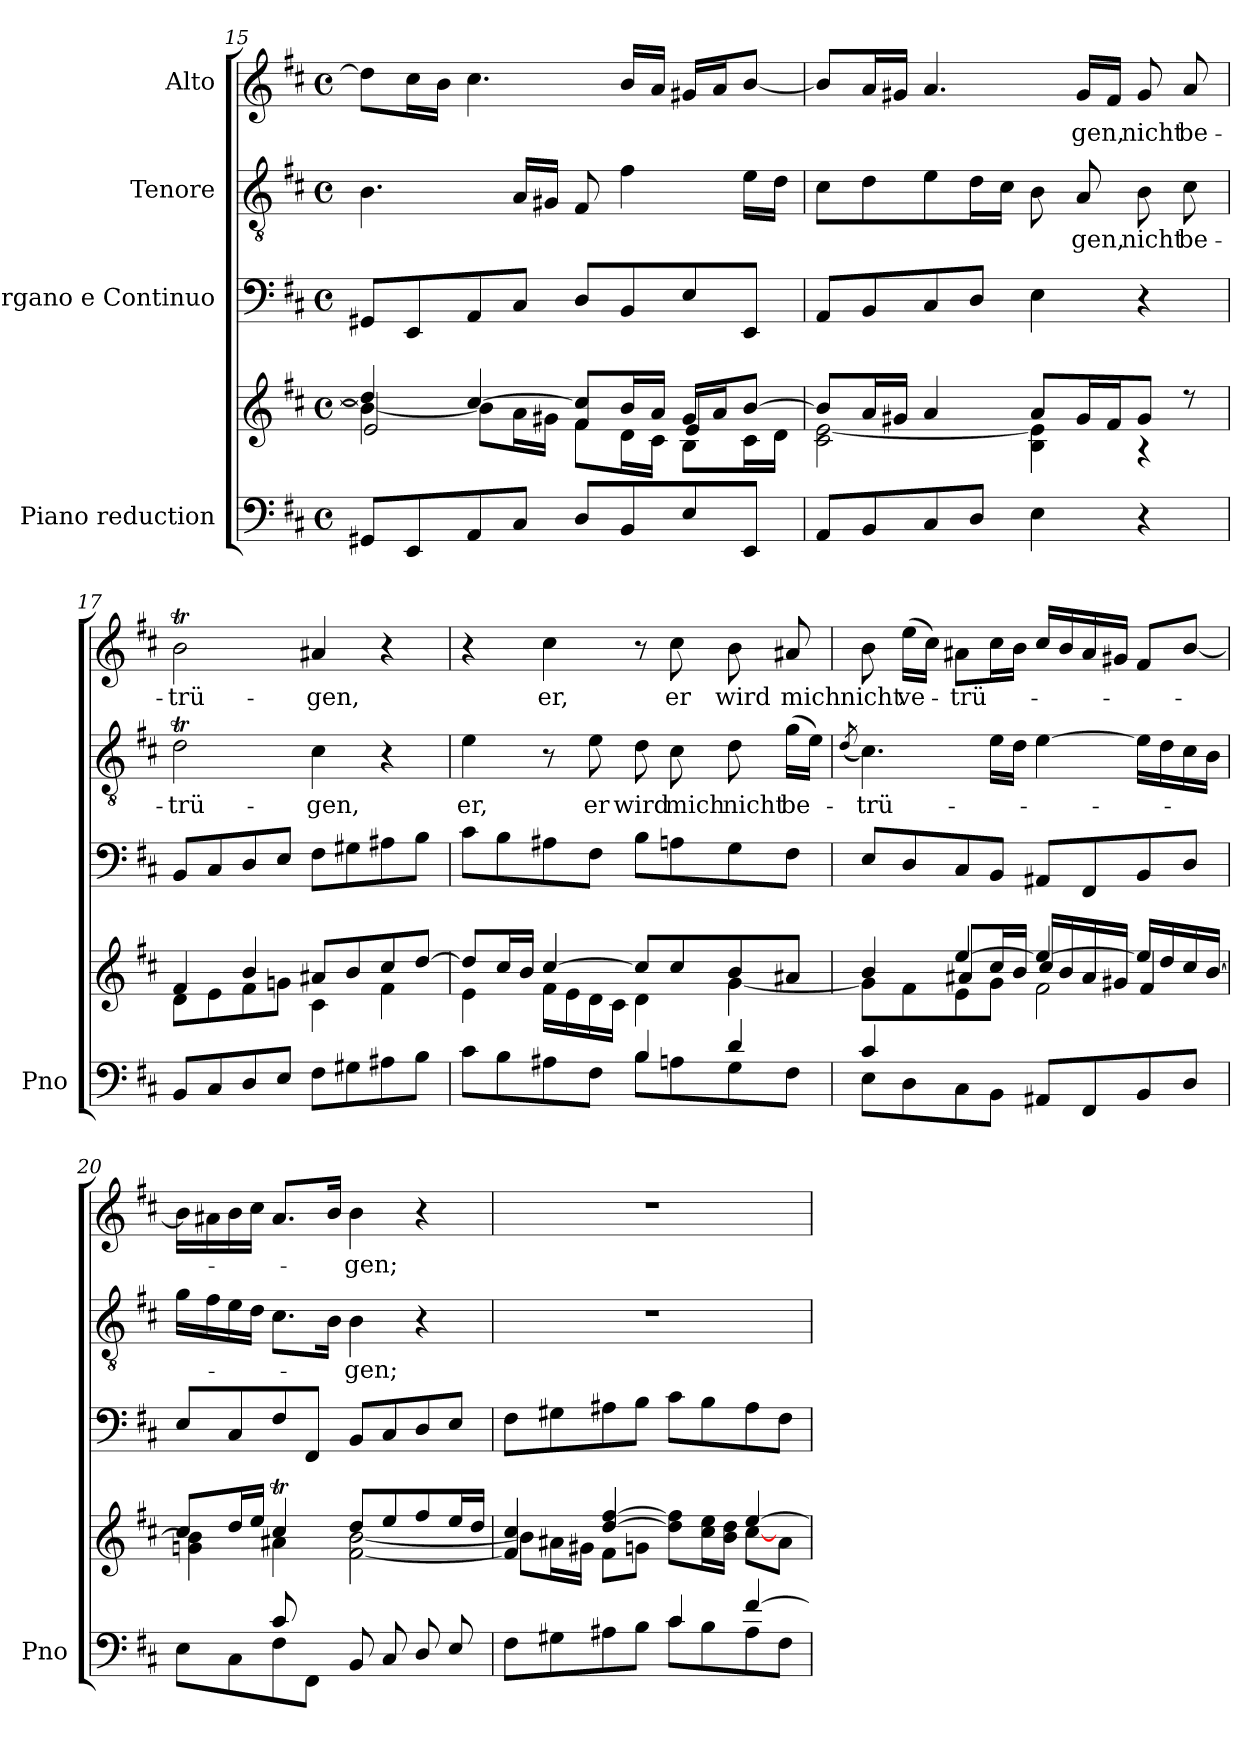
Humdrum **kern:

**kern	**kern	**kern	**kern	**text	**kern	**text
*part4	*part4	*part3	*part2	*part2	*part1	*part1
*staff5	*staff4	*staff3	*staff2	*staff2	*staff1	*staff1
*I"Piano reduction	*	*I"Organo e Continuo	*I"Tenore	*	*I"Alto	*
*I'Pno	*	*	*	*	*	*
!!LO:PB:g=z
*clefF4	*clefG2	*clefF4	*clefGv2	*	*clefG2	*
*k[f#c#]	*k[f#c#]	*k[f#c#]	*k[f#c#]	*	*k[f#c#]	*
*M4/4	*M4/4	*M4/4	*M4/4	*	*M4/4	*
*met(c)	*met(c)	*met(c)	*met(c)	*	*met(c)	*
=15	=15	=15	=15	=15	=15	=15
*	*^	*	*	*	*	*
*	*	*^	*	*	*	*	*
8GG#X/L	4dd/]	4b\_	2e/	8GG#X/L	4.B\	.	8dd\L]	.
8EE/	.	.	.	8EE/	.	.	16cc#\L	.
.	.	.	.	.	.	.	16b\JJ	.
8AA/	[4cc#/	8b\L]	.	8AA/	.	.	4.cc#\	.
8C#/J	.	16a\L	.	8C#/J	16A/LL	.	.	.
.	.	16g#X\JJ	.	.	16G#X/JJ	.	.	.
8D/L	8cc#/L]	8f#\L	4f#/	8D/L	8F#/	.	.	.
8BB/	16b/L	16d\L	.	8BB/	4f#\	.	16b/LL	.
.	16a/JJ	16c#\JJ	.	.	.	.	16a/JJ	.
8E/	16g#/LL	8B\L	4e/	8E/	.	.	16g#X/LL	.
.	16a/J	.	.	.	.	.	16a/J	.
8EE/J	[8b/J	16c#\L	.	8EE/J	16e\LL	.	[8b/J	.
.	.	16d\JJ	.	.	16d\JJ	.	.	.
*	*	*v	*v	*	*	*	*	*
=16	=16	=16	=16	=16	=16	=16	=16
8AA/L	8b/L]	2c#\ [2e\	8AA/L	8c#\L	.	8b/L]	.
8BB/	16a/L	.	8BB/	8d\	.	16a/L	.
.	16g#X/JJ	.	.	.	.	16g#X/JJ	.
8C#/	4a/	.	8C#/	8e\	.	4.a/	.
8D/J	.	.	8D/J	16d\L	.	.	.
.	.	.	.	16c#\JJ	.	.	.
4E\	8a/L	4B\ 4e\]	4E\	8B\	.	.	.
!	!	!	!	!	!LO:LY:b	!	!LO:LY:b
.	16g#/L	.	.	8A/	-gen,	16g#/LL	-gen,
.	16f#/J	.	.	.	.	16f#/JJ	.
!	!	!	!	!	!LO:LY:b	!	!LO:LY:b
4r	8g#/J	4r	4r	8B\	nicht	8g#/	nicht
!	!	!	!	!	!LO:LY:b	!	!LO:LY:b
.	8r	.	.	8c#\	be-	8a/	be-
=17	=17	=17	=17	=17	=17	=17	=17
!	!	!	!	!	!LO:LY:b	!	!LO:LY:b
8BB/L	4f#/	8d\L	8BB/L	2dT\	-trü-	2bT\	-trü-
8C#/	.	8e\	8C#/	.	.	.	.
8D/	4b/	8f#\	8D/	.	.	.	.
8E/J	.	8gn\J	8E/J	.	.	.	.
!	!	!	!	!	!LO:LY:b	!	!LO:LY:b
8F#\L	8a#X/L	4c#\	8F#\L	4c#\	-gen,	4a#X/	-gen,
8G#X\	8b/	.	8G#X\	.	.	.	.
8A#X\	8cc#/	4f#\	8A#X\	4r	.	4r	.
8B\J	[8dd/J	.	8B\J	.	.	.	.
=18	=18	=18	=18	=18	=18	=18	=18
*^	*	*	*	*	*	*	*
!	!	!	!	!	!	!LO:LY:b	!	!
2ryy	8c#\L	8dd/L]	4e\	8c#\L	4e\	er,	4r	.
.	8B\	16cc#/L	.	8B\	.	.	.	.
.	.	16b/JJ	.	.	.	.	.	.
!	!	!	!	!	!	!	!	!LO:LY:b
.	8A#X\	[4cc#/	16f#\LL	8A#X\	8r	.	4cc#\	er,
.	.	.	16e\	.	.	.	.	.
!	!	!	!	!	!	!LO:LY:b	!	!
.	8F#\J	.	16d\	8F#\J	8e\	er	.	.
.	.	.	16c#\JJ	.	.	.	.	.
!	!	!	!	!	!	!LO:LY:b	!	!
4B/	8B\L	8cc#/L]	4d\	8B\L	8d\	wird	8r	.
!	!	!	!	!	!	!LO:LY:b	!	!LO:LY:b
.	8An\	8cc#/	.	8An\	8c#\	mich	8cc#\	er
!	!	!	!	!	!	!LO:LY:b	!	!LO:LY:b
4d/	8G\	8b/	[4g\	8G\	8d\	nicht	8b\	wird
!	!	!	!	!	!	!LO:LY:b	!	!LO:LY:b
.	8F#\J	8a#X/J	.	8F#\J	(16g\LL	be-	8a#X/	mich
.	.	.	.	.	16e\JJ)	.	.	.
*	*	*v	*v	*	*	*	*	*
!!LO:LB:g=z
=19	=19	=19	=19	=19	=19	=19	=19
.	.	.	.	(8qd/	.	.	.
*	*	*^	*	*	*	*	*
*	*	*	*^	*	*	*	*	*
!	!	!	!	!	!	!	!LO:LY:b	!	!LO:LY:b
4c#/	8E\L	4b/	8g\L]	4ryy	8E/L	4.c#\)	-trü-	8b\	nicht
!	!	!	!	!	!	!	!	!	!LO:LY:b
.	8D\	.	8f#\	.	8D/	.	.	(16ee\LL	ve-
.	.	.	.	.	.	.	.	16cc#\JJ)	.
!	!	!	!	!	!	!	!	!	!LO:LY:b
2.ryy	8C#\	[4ee/	8e\	8a#X/L	8C#/	.	.	8a#X\L	-trü-
.	8BB\J	.	8g\J	16cc#/L	8BB/J	16e\LL	.	16cc#\L	.
.	.	.	.	16b/JJ	.	16d\JJ	.	16b\JJ	.
.	8AA#X/L	4ee/_	2f#\	16cc#/LL	8AA#X/L	[4e\	.	16cc#/LL	.
.	.	.	.	16b/	.	.	.	16b/	.
.	8FF#/	.	.	16a#/	8FF#/	.	.	16a#/	.
.	.	.	.	16g#X/JJ	.	.	.	16g#X/JJ	.
.	8BB/	16ee/LL]	.	4f#/	8BB/	16e\LL]	.	8f#/L	.
.	.	16dd/	.	.	.	16d\	.	.	.
.	8D/J	16cc#/	.	.	8D/J	16c#\	.	[8b/J	.
.	.	[<16b/JJ	.	.	.	16B\JJ	.	.	.
=20	=20	=20	=20	=20	=20	=20	=20	=20	=20
4ryy	8E\L	8cc#/L	4gn\ 4b\]	4.ryy	8E/L	16g\LL	.	16b\LL]	.
.	.	.	.	.	.	16f#\	.	16a#X\	.
.	8C#\	16dd/L	.	.	8C#/	16e\	.	16b\	.
.	.	16ee/JJ	.	.	.	16d\JJ	.	16cc#\JJ	.
8c#/L	8F#\	4cc#t/	4a#X\	.	8F#/	8.c#\L	.	8.a#/L	.
8ryy	8FF#\J	.	.	8f#\J	8FF#/J	.	.	.	.
.	.	.	.	.	.	16B\Jk	.	16b/Jk	.
!	!	!	!	!	!	!	!LO:LY:b	!	!LO:LY:b
8BB/L	2ryy	8dd/L	[2f#\ [2b\	2ryy	8BB/L	4B\	-gen;	4b\	-gen;
8C#/	.	8ee/	.	.	8C#/	.	.	.	.
8D/	.	8ff#/	.	.	8D/	4r	.	4r	.
8E/J	.	16ee/L	.	.	8E/J	.	.	.	.
.	.	16dd/JJ	.	.	.	.	.	.	.
*	*	*	*v	*v	*	*	*	*	*
=21	=21	=21	=21	=21	=21	=21	=21	=21
2ryy	8F#\L	4f#/] 4cc#/	8b\L]	8F#\L	1r	.	1r	.
.	8G#X\	.	16a#X\L	8G#X\	.	.	.	.
.	.	.	16g#X\JJ	.	.	.	.	.
.	8A#X\	[4dd/ [4ff#/	8f#\L	8A#X\	.	.	.	.
.	8B\J	.	8gn\J	8B\J	.	.	.	.
4c#/	8c#\L	8dd\] 8ff#\]L	4ryy	8c#\L	.	.	.	.
.	8B\	16cc#\ 16ee\L	.	8B\	.	.	.	.
.	.	16b\ 16dd\JJ	.	.	.	.	.	.
[4f#/	8A#\	[4ee/	[>8cc#\L	8A#\	.	.	.	.
.	8F#\J	.	8a#\J	8F#\J	.	.	.	.
*v	*v	*	*	*	*	*	*	*
*	*v	*v	*	*	*	*	*
=	=	=	=	=	=	=
*-	*-	*-	*-	*-	*-	*-
